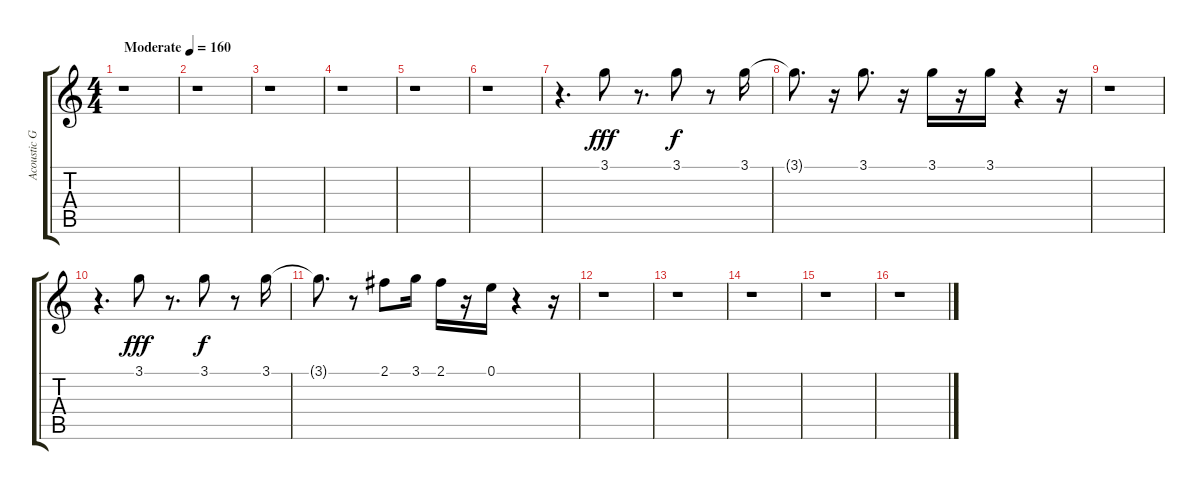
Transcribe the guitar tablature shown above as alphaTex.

\track ("Acoustic Guitar" "Acoustic G") {instrument acousticguitarsteel}
\staff {score tabs}
\tuning (E4 B3 G3 D3 A2 E2) {hide}
\ts (4 4)
\tempo (160 "Moderate")
\clef g2
\ks c
r.1{dy fff instrument acousticguitarsteel} |
r.1 |
r.1 |
r.1 |
r.1 |
r.1 |
r.4{d} 3.1.8 r.8{d} 3.1.8{dy f} r.8 3.1.16 |
3.1{t}.8{d} r.16 3.1.8{d} r.16 3.1.16 r.16 3.1.16 r.4 r.16 |
r.1 |
r.4{d} 3.1.8{dy fff} r.8{d} 3.1.8{dy f} r.8 3.1.16 |
3.1{t}.8{d} r.8 2.1.8 3.1.16 2.1.16 r.16 0.1.16 r.4 r.16 |
r.1 |
r.1 |
r.1 |
r.1 |
r.1
